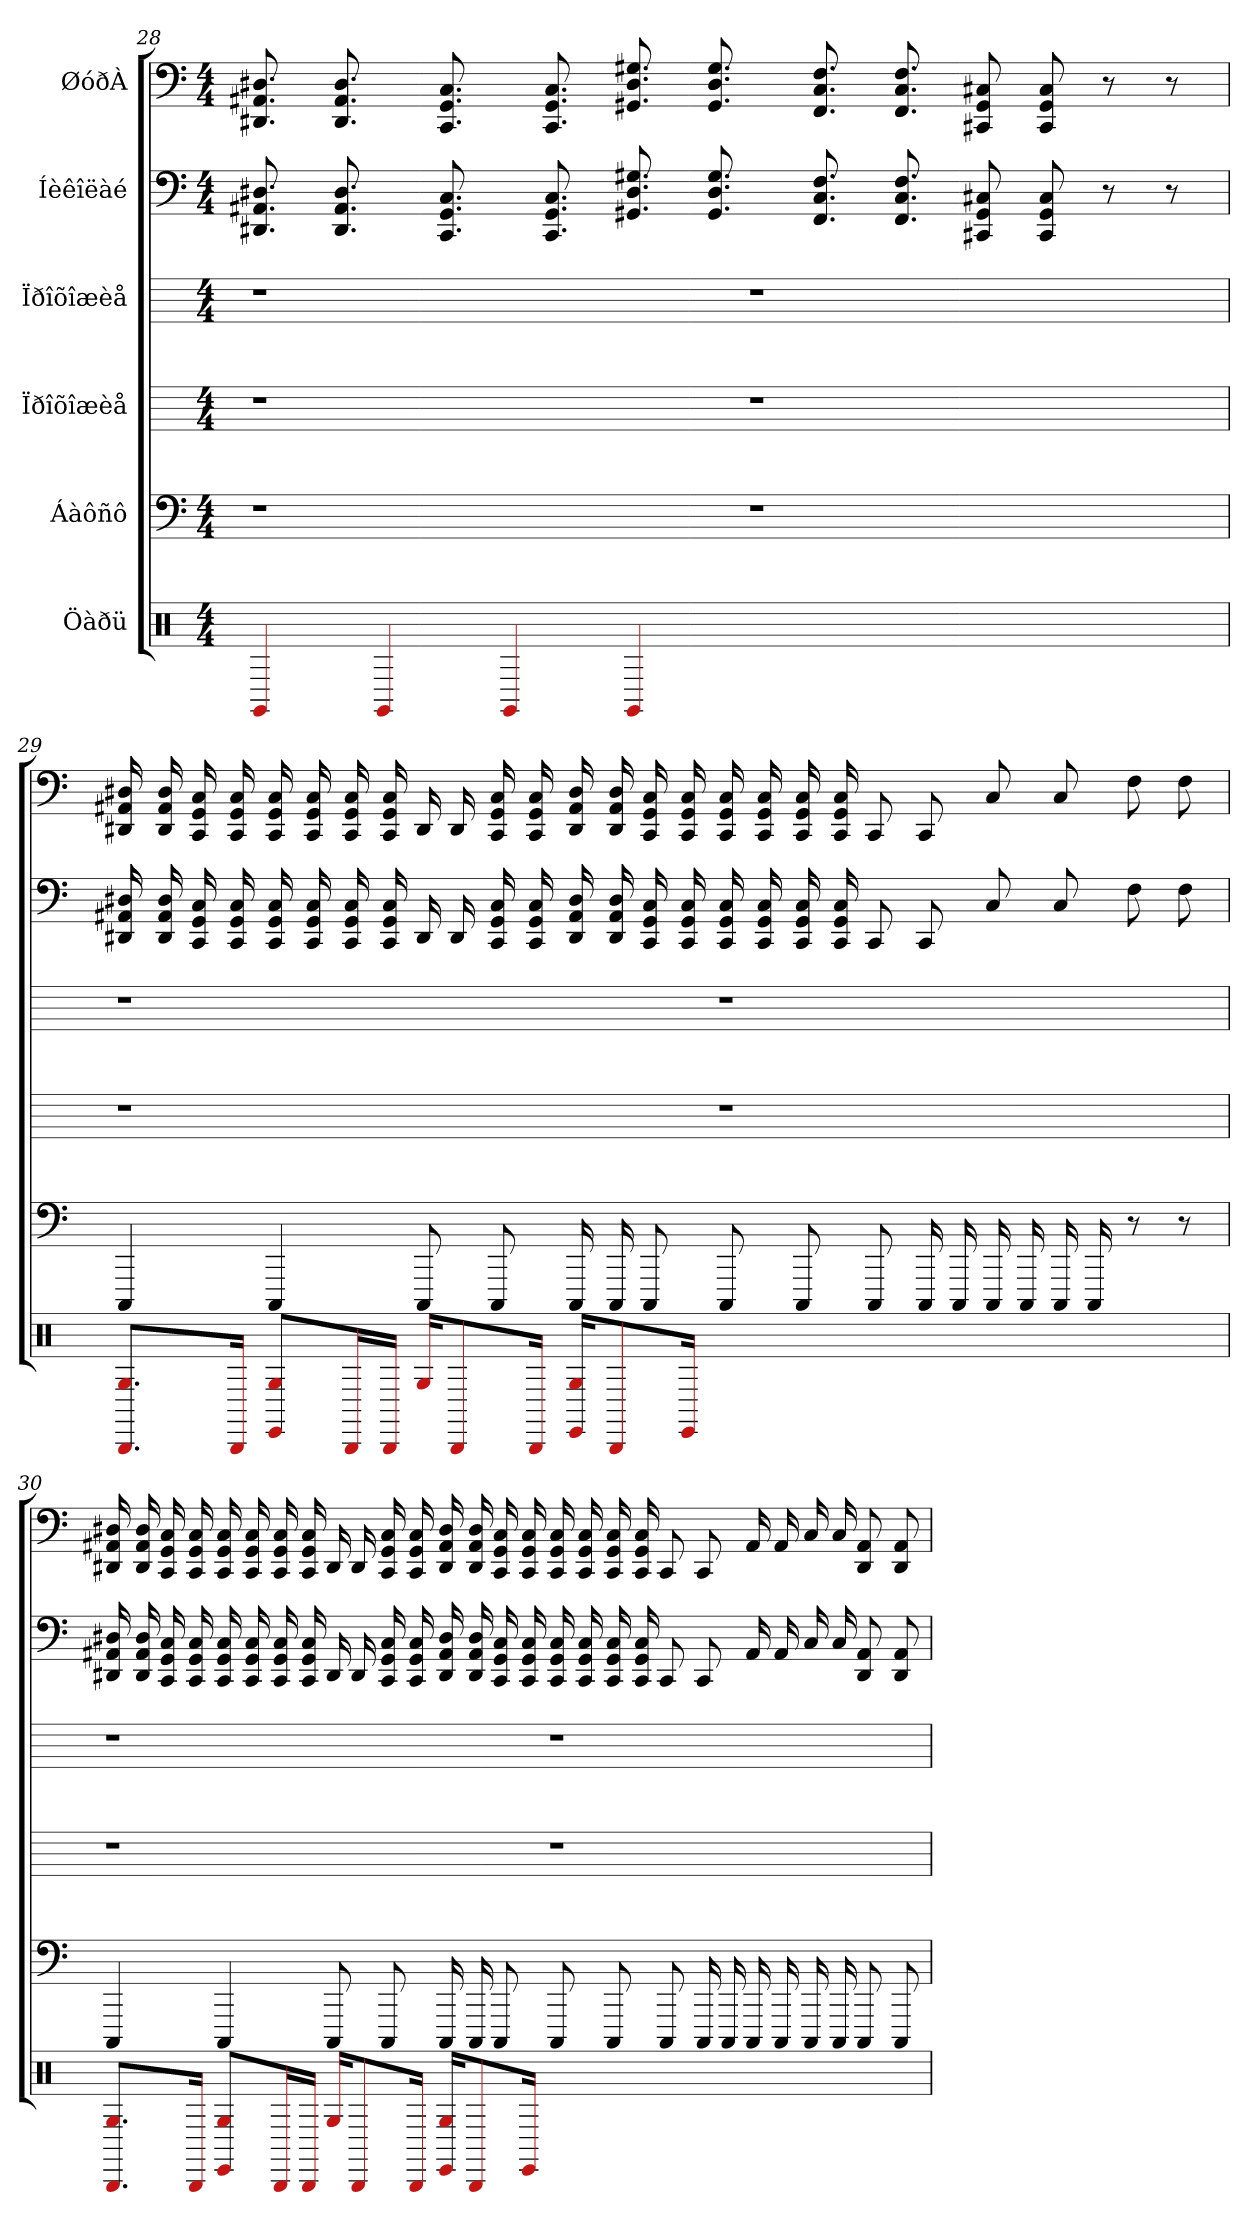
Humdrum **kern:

**kern	**kern	**kern	**kern	**kern	**kern
*part6	*part5	*part4	*part3	*part2	*part1
*staff6	*staff5	*staff4	*staff3	*staff2	*staff1
*I"Öàðü	*I"Áàôñô	*I"Ïðîõîæèå	*I"Ïðîõîæèå	*I"Íèêîëàé	*I"ØóðÀ
*clefX	*	*	*	*	*
*k[]	*k[]	*k[]	*k[]	*k[]	*k[]
*M4/4	*M4/4	*M4/4	*M4/4	*M4/4	*M4/4
=28	=28	=28	=28	=28	=28
4GG#	1r	1r	1r	8.D# 8.AA# 8.DD#	8.D# 8.AA# 8.DD#
.	.	.	.	8.D# 8.AA# 8.DD#	8.D# 8.AA# 8.DD#
4GG#	.	.	.	.	.
.	.	.	.	8.C 8.GG 8.CC	8.C 8.GG 8.CC
4GG#	.	.	.	.	.
.	.	.	.	8.C 8.GG 8.CC	8.C 8.GG 8.CC
4GG#	.	.	.	8.G# 8.D# 8.GG#	8.G# 8.D# 8.GG#
.	.	.	.	8.G# 8.D# 8.GG#	8.G# 8.D# 8.GG#
1ryy	1r	1r	1r	.	.
.	.	.	.	8.F 8.C 8.FF	8.F 8.C 8.FF
.	.	.	.	8.F 8.C 8.FF	8.F 8.C 8.FF
.	.	.	.	8C# 8GG# 8CC#	8C# 8GG# 8CC#
.	.	.	.	8C# 8GG# 8CC#	8C# 8GG# 8CC#
.	.	.	.	8r	8r
.	.	.	.	8r	8r
=29	=29	=29	=29	=29	=29
8.BBB/ 8.G/L	4CCC	1r	1r	16D# 16AA# 16DD#	16D# 16AA# 16DD#
.	.	.	.	16D# 16AA# 16DD#	16D# 16AA# 16DD#
.	.	.	.	16C 16GG 16CC	16C 16GG 16CC
16BBB/Jk	.	.	.	16C 16GG 16CC	16C 16GG 16CC
8EE/ 8G/L	4CCC	.	.	16C 16GG 16CC	16C 16GG 16CC
.	.	.	.	16C 16GG 16CC	16C 16GG 16CC
16BBB/L	.	.	.	16C 16GG 16CC	16C 16GG 16CC
16BBB/JJ	.	.	.	16C 16GG 16CC	16C 16GG 16CC
16G/KL	8CCC	.	.	16DD#	16DD#
8BBB/	.	.	.	16DD#	16DD#
.	8CCC	.	.	16C 16GG 16CC	16C 16GG 16CC
16BBB/Jk	.	.	.	16C 16GG 16CC	16C 16GG 16CC
16EE/ 16G/KL	16CCC	.	.	16D# 16AA# 16DD#	16D# 16AA# 16DD#
8BBB/	16CCC	.	.	16D# 16AA# 16DD#	16D# 16AA# 16DD#
.	8CCC	.	.	16C 16GG 16CC	16C 16GG 16CC
16EE/Jk	.	.	.	16C 16GG 16CC	16C 16GG 16CC
1ryy	8CCC	1r	1r	16C 16GG 16CC	16C 16GG 16CC
.	.	.	.	16C 16GG 16CC	16C 16GG 16CC
.	8CCC	.	.	16C 16GG 16CC	16C 16GG 16CC
.	.	.	.	16C 16GG 16CC	16C 16GG 16CC
.	8CCC	.	.	8CC	8CC
.	16CCC	.	.	8CC	8CC
.	16CCC	.	.	.	.
.	16CCC	.	.	8C	8C
.	16CCC	.	.	.	.
.	16CCC	.	.	8C	8C
.	16CCC	.	.	.	.
.	8r	.	.	8F	8F
.	8r	.	.	8F	8F
=30	=30	=30	=30	=30	=30
8.BBB/ 8.G/L	4CCC	1r	1r	16D# 16AA# 16DD#	16D# 16AA# 16DD#
.	.	.	.	16D# 16AA# 16DD#	16D# 16AA# 16DD#
.	.	.	.	16C 16GG 16CC	16C 16GG 16CC
16BBB/Jk	.	.	.	16C 16GG 16CC	16C 16GG 16CC
8EE/ 8G/L	4CCC	.	.	16C 16GG 16CC	16C 16GG 16CC
.	.	.	.	16C 16GG 16CC	16C 16GG 16CC
16BBB/L	.	.	.	16C 16GG 16CC	16C 16GG 16CC
16BBB/JJ	.	.	.	16C 16GG 16CC	16C 16GG 16CC
16G/KL	8CCC	.	.	16DD#	16DD#
8BBB/	.	.	.	16DD#	16DD#
.	8CCC	.	.	16C 16GG 16CC	16C 16GG 16CC
16BBB/Jk	.	.	.	16C 16GG 16CC	16C 16GG 16CC
16EE/ 16G/KL	16CCC	.	.	16D# 16AA# 16DD#	16D# 16AA# 16DD#
8BBB/	16CCC	.	.	16D# 16AA# 16DD#	16D# 16AA# 16DD#
.	8CCC	.	.	16C 16GG 16CC	16C 16GG 16CC
16EE/Jk	.	.	.	16C 16GG 16CC	16C 16GG 16CC
1ryy	8CCC	1r	1r	16C 16GG 16CC	16C 16GG 16CC
.	.	.	.	16C 16GG 16CC	16C 16GG 16CC
.	8CCC	.	.	16C 16GG 16CC	16C 16GG 16CC
.	.	.	.	16C 16GG 16CC	16C 16GG 16CC
.	8CCC	.	.	8CC	8CC
.	16CCC	.	.	8CC	8CC
.	16CCC	.	.	.	.
.	16CCC	.	.	16AA#	16AA#
.	16CCC	.	.	16AA#	16AA#
.	16CCC	.	.	16C	16C
.	16CCC	.	.	16C	16C
.	8CCC	.	.	8AA# 8DD#	8AA# 8DD#
.	8CCC	.	.	8AA# 8DD#	8AA# 8DD#
=	=	=	=	=	=
*-	*-	*-	*-	*-	*-
